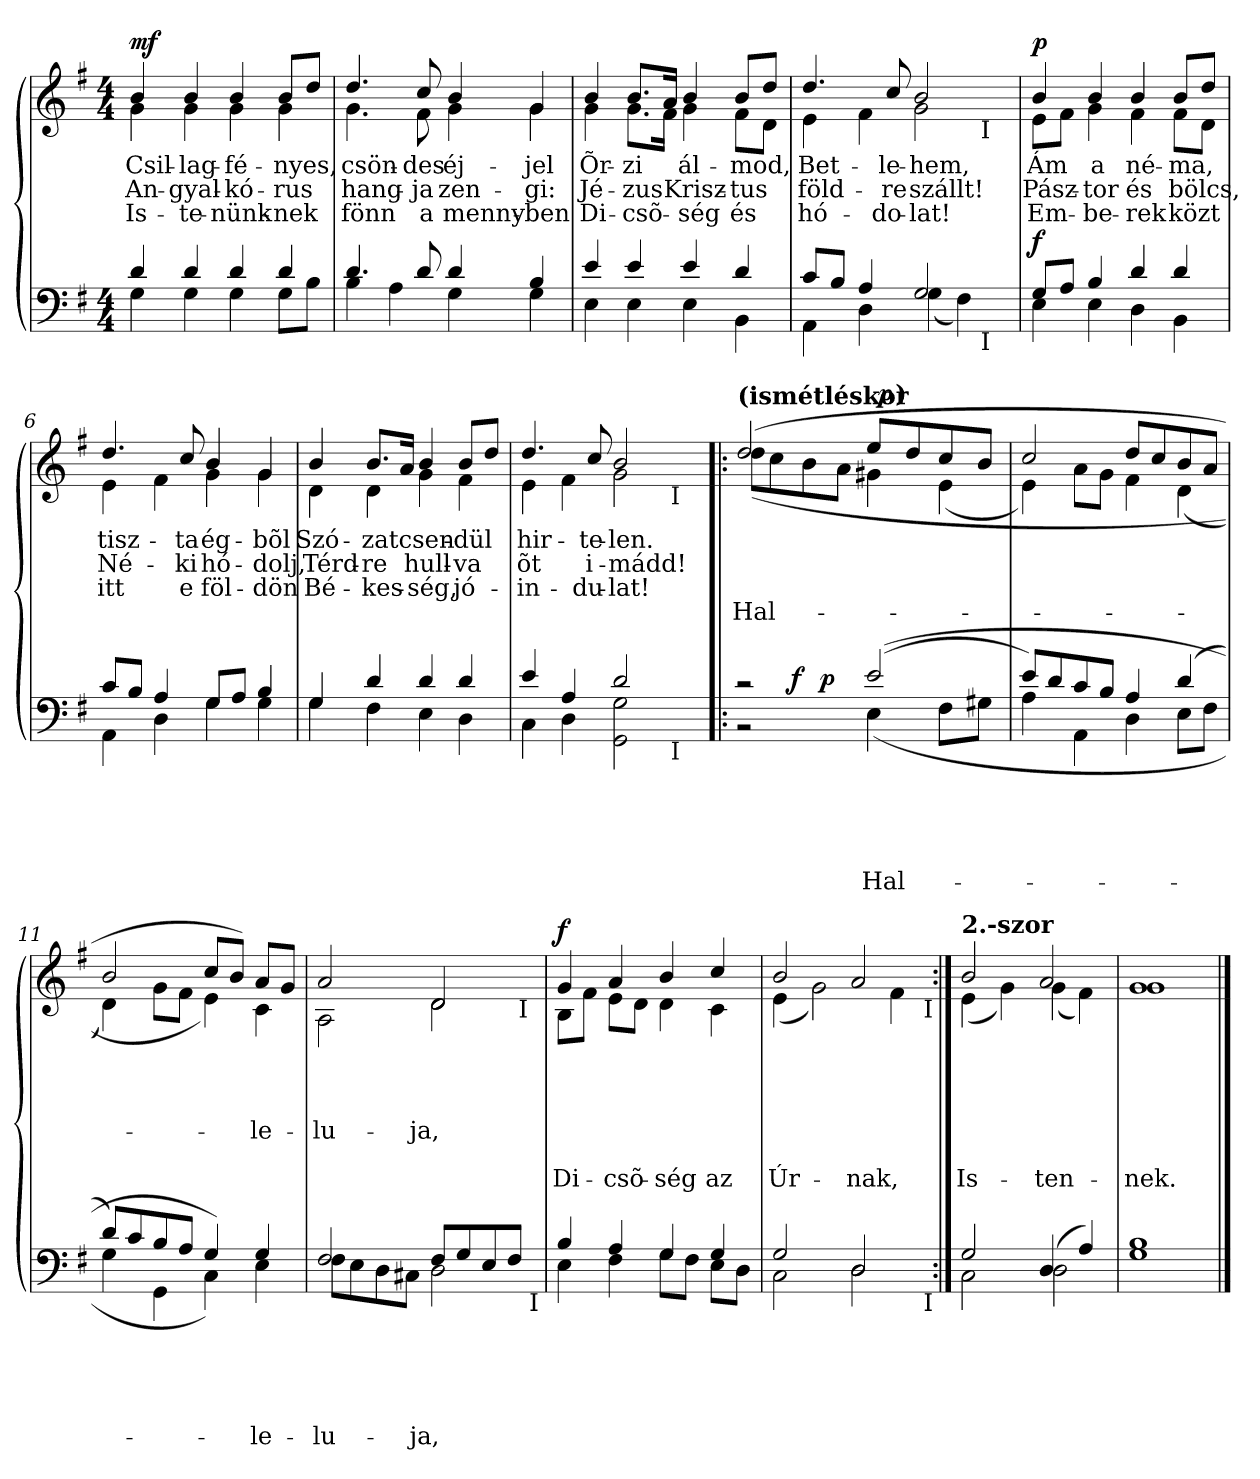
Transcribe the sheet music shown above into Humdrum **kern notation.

**kern	**text	**text	**text	**text	**text	**dynam	**kern	**text	**text	**text	**text	**text	**text	**dynam
*part2	*part2	*part2	*part2	*part2	*part2	*part2	*part1	*part1	*part1	*part1	*part1	*part1	*part1	*part1
*staff2	*staff2	*staff2	*staff2	*staff2	*staff2	*staff2	*staff1	*staff1	*staff1	*staff1	*staff1	*staff1	*staff1	*staff1
*clefF4	*	*	*	*	*	*	*clefG2	*	*	*	*	*	*	*
*k[f#]	*	*	*	*	*	*	*k[f#]	*	*	*	*	*	*	*
*e:	*	*	*	*	*	*	*e:	*	*	*	*	*	*	*
*M4/4	*	*	*	*	*	*	*M4/4	*	*	*	*	*	*	*
=1	=1	=1	=1	=1	=1	=1	=1	=1	=1	=1	=1	=1	=1	=1
*^	*	*	*	*	*	*	*	*	*	*	*	*	*	*
!	!	!	!	!	!	!	!	!LO:TX:a:B:t=Grazioso	!	!	!	!	!	!	!
!	!	!	!	!	!	!	!	!LO:TX:a:t=(    = 100)	!	!	!	!	!	!	!
!	!	!	!	!	!	!	!	!	!LO:LY:b	!LO:LY:b	!LO:LY:b	!	!	!	!LO:DY:b
*	*	*	*	*	*	*	*	*^	*	*	*	*	*	*	*
4d/	4G\	.	.	.	.	.	.	4b/	4g\	Csil-	An-	Is-	.	.	.	mf
!	!	!	!	!	!	!	!	!	!	!LO:LY:b	!LO:LY:b	!LO:LY:b	!	!	!	!
4d/	4G\	.	.	.	.	.	.	4b/	4g\	-lag-	-gyal-	-te-	.	.	.	.
!	!	!	!	!	!	!	!	!	!	!LO:LY:b	!LO:LY:b	!LO:LY:b	!	!	!	!
4d/	4G\	.	.	.	.	.	.	4b/	4g\	-fé-	-kó-	-nünk-	.	.	.	.
!	!	!	!	!	!	!	!	!	!	!LO:LY:b	!LO:LY:b	!LO:LY:b	!	!	!	!
4d/	8G\L	.	.	.	.	.	.	8b/L	4g\	-nyes,	-rus	-nek	.	.	.	.
.	8B\J	.	.	.	.	.	.	8dd/J	.	.	.	.	.	.	.	.
=2	=2	=2	=2	=2	=2	=2	=2	=2	=2	=2	=2	=2	=2	=2	=2	=2
!	!	!	!	!	!	!	!	!	!	!LO:LY:b	!LO:LY:b	!LO:LY:b	!	!	!	!
4.d/	4B\	.	.	.	.	.	.	4.dd/	4.g\	csön-	hang-	fönn	.	.	.	.
.	4A\	.	.	.	.	.	.	.	.	.	.	.	.	.	.	.
!	!	!	!	!	!	!	!	!	!	!LO:LY:b	!LO:LY:b	!LO:LY:b	!	!	!	!
8d/	.	.	.	.	.	.	.	8cc/	8f#\	-des	-ja	a	.	.	.	.
!	!	!	!	!	!	!	!	!	!	!LO:LY:b	!LO:LY:b	!LO:LY:b	!	!	!	!
4d/	4G\	.	.	.	.	.	.	4b/	4g\	éj-	zen-	menny-	.	.	.	.
!	!	!	!	!	!	!	!	!	!	!LO:LY:b	!LO:LY:b	!LO:LY:b	!	!	!	!
4B/	4G\	.	.	.	.	.	.	4g/	4g\	-jel	-gi:	-ben	.	.	.	.
=3	=3	=3	=3	=3	=3	=3	=3	=3	=3	=3	=3	=3	=3	=3	=3	=3
!	!	!	!	!	!	!	!	!	!	!LO:LY:b	!LO:LY:b	!LO:LY:b	!	!	!	!
4e/	4E\	.	.	.	.	.	.	4b/	4g\	Õr-	Jé-	Di-	.	.	.	.
!	!	!	!	!	!	!	!	!	!	!LO:LY:b	!LO:LY:b	!LO:LY:b	!	!	!	!
4e/	4E\	.	.	.	.	.	.	8.b/L	8.g\L	-zi	-zus	-csõ-	.	.	.	.
.	.	.	.	.	.	.	.	16a/Jk	16f#\Jk	.	.	.	.	.	.	.
!	!	!	!	!	!	!	!	!	!	!LO:LY:b	!LO:LY:b	!LO:LY:b	!	!	!	!
4e/	4E\	.	.	.	.	.	.	4b/	4g\	ál-	Krisz-	-ség	.	.	.	.
!	!	!	!	!	!	!	!	!	!	!LO:LY:b	!LO:LY:b	!LO:LY:b	!	!	!	!
4d/	4BB\	.	.	.	.	.	.	8b/L	8f#\L	-mod,	-tus	és	.	.	.	.
.	.	.	.	.	.	.	.	8dd/J	8d\J	.	.	.	.	.	.	.
*	*	*	*	*	*	*	*	*v	*v	*	*	*	*	*	*	*
=4	=4	=4	=4	=4	=4	=4	=4	=4	=4	=4	=4	=4	=4	=4	=4
*	*	*	*	*	*	*	*	*^	*	*	*	*	*	*	*
!	!	!	!	!	!	!	!	!	!	!LO:LY:b	!LO:LY:b	!LO:LY:b	!	!	!	!
*	*^	*	*	*	*	*	*	*	*^	*	*	*	*	*	*	*
8c/L	4AA\	2ryy	.	.	.	.	.	.	4.dd/	4e\	2ryy	Bet-	föld-	hó-	.	.	.	.
8B/J	.	.	.	.	.	.	.	.	.	.	.	.	.	.	.	.	.	.
4A/	4D\	.	.	.	.	.	.	.	.	4f#\	.	.	.	.	.	.	.	.
!	!	!	!	!	!	!	!	!	!	!	!	!LO:LY:b	!LO:LY:b	!LO:LY:b	!	!	!	!
.	.	.	.	.	.	.	.	.	8cc/	.	.	-le-	-re	-do-	.	.	.	.
!	!	!	!	!	!	!	!	!	!	!	!	!LO:LY:b	!LO:LY:b	!LO:LY:b	!	!	!	!
2G/	(<4G\	4ryy	.	.	.	.	.	.	2b/	2g\	4ryy	-hem,	szállt!	-lat!	.	.	.	.
.	4F#\)	16.ryy	.	.	.	.	.	.	.	.	16.ryy	.	.	.	.	.	.	.
!	!	!	!	!	!	!	!	!	!	!	!LO:TX:b:t=I	!	!	!	!	!	!	!
!	!	!LO:TX:b:t=I	!	!	!	!	!	!	!	!	!	!	!	!	!	!	!	!
.	.	8ryy	.	.	.	.	.	.	.	.	8ryy	.	.	.	.	.	.	.
.	.	32ryy	.	.	.	.	.	.	.	.	32ryy	.	.	.	.	.	.	.
*	*v	*v	*	*	*	*	*	*	*	*	*	*	*	*	*	*	*	*
*	*	*	*	*	*	*	*	*v	*v	*v	*	*	*	*	*	*	*
!!LO:LB:g=z
=5	=5	=5	=5	=5	=5	=5	=5	=5	=5	=5	=5	=5	=5	=5	=5
*	*^	*	*	*	*	*	*	*^	*	*	*	*	*	*	*
*	*	*	*	*	*	*	*	*	*	*^	*	*	*	*	*	*	*
!	!	!	!	!	!	!	!	!LO:DY:b	!	!	!	!LO:LY:b	!LO:LY:b	!LO:LY:b	!	!	!	!LO:DY:a
*	*v	*v	*	*	*	*	*	*	*	*	*	*	*	*	*	*	*	*
*	*	*	*	*	*	*	*	*	*v	*v	*	*	*	*	*	*	*
8G/L	4E\	.	.	.	.	.	f	4b/	8e\L	Ám	Pász-	Em-	.	.	.	p
8A/J	.	.	.	.	.	.	.	.	8f#\J	.	.	.	.	.	.	.
!	!	!	!	!	!	!	!	!	!	!LO:LY:b	!LO:LY:b	!LO:LY:b	!	!	!	!
4B/	4E\	.	.	.	.	.	.	4b/	4g\	a	-tor	-be-	.	.	.	.
!	!	!	!	!	!	!	!	!	!	!LO:LY:b	!LO:LY:b	!LO:LY:b	!	!	!	!
4d/	4D\	.	.	.	.	.	.	4b/	4f#\	né-	és	-rek	.	.	.	.
!	!	!	!	!	!	!	!	!	!	!LO:LY:b	!LO:LY:b	!LO:LY:b	!	!	!	!
4d/	4BB\	.	.	.	.	.	.	8b/L	8f#\L	-ma,	bölcs,	közt	.	.	.	.
.	.	.	.	.	.	.	.	8dd/J	8d\J	.	.	.	.	.	.	.
=6	=6	=6	=6	=6	=6	=6	=6	=6	=6	=6	=6	=6	=6	=6	=6	=6
!	!	!	!	!	!	!	!	!	!	!LO:LY:b	!LO:LY:b	!LO:LY:b	!	!	!	!
8c/L	4AA\	.	.	.	.	.	.	4.dd/	4e\	tisz-	Né-	itt	.	.	.	.
8B/J	.	.	.	.	.	.	.	.	.	.	.	.	.	.	.	.
4A/	4D\	.	.	.	.	.	.	.	4f#\	.	.	.	.	.	.	.
!	!	!	!	!	!	!	!	!	!	!LO:LY:b	!LO:LY:b	!LO:LY:b	!	!	!	!
.	.	.	.	.	.	.	.	8cc/	.	-ta	-ki	e	.	.	.	.
!	!	!	!	!	!	!	!	!	!	!LO:LY:b	!LO:LY:b	!LO:LY:b	!	!	!	!
8G/L	4G\	.	.	.	.	.	.	4b/	4g\	ég-	hó-	föl-	.	.	.	.
8A/J	.	.	.	.	.	.	.	.	.	.	.	.	.	.	.	.
!	!	!	!	!	!	!	!	!	!	!LO:LY:b	!LO:LY:b	!LO:LY:b	!	!	!	!
4B/	4G\	.	.	.	.	.	.	4g/	4g\	-bõl	-dolj,	-dön	.	.	.	.
=7	=7	=7	=7	=7	=7	=7	=7	=7	=7	=7	=7	=7	=7	=7	=7	=7
!	!	!	!	!	!	!	!	!	!	!LO:LY:b	!LO:LY:b	!LO:LY:b	!	!	!	!
4G/	4G\	.	.	.	.	.	.	4b/	4d\	Szó-	Térd-	Bé-	.	.	.	.
!	!	!	!	!	!	!	!	!	!	!LO:LY:b	!LO:LY:b	!LO:LY:b	!	!	!	!
4d/	4F#\	.	.	.	.	.	.	8.b/L	4d\	-zat	-re	-kes-	.	.	.	.
.	.	.	.	.	.	.	.	16a/Jk	.	.	.	.	.	.	.	.
!	!	!	!	!	!	!	!	!	!	!LO:LY:b	!LO:LY:b	!LO:LY:b	!	!	!	!
4d/	4E\	.	.	.	.	.	.	4b/	4g\	csen-	hull-	-ség,	.	.	.	.
!	!	!	!	!	!	!	!	!	!	!LO:LY:b	!LO:LY:b	!LO:LY:b	!	!	!	!
4d/	4D\	.	.	.	.	.	.	8b/L	4f#\	-dül	-va	jó-	.	.	.	.
.	.	.	.	.	.	.	.	8dd/J	.	.	.	.	.	.	.	.
*	*	*	*	*	*	*	*	*v	*v	*	*	*	*	*	*	*
=8	=8	=8	=8	=8	=8	=8	=8	=8	=8	=8	=8	=8	=8	=8	=8
!	!	!	!	!	!	!	!	!	!LO:LY:b	!LO:LY:b	!LO:LY:b	!	!	!	!
*	*^	*	*	*	*	*	*	*^	*	*	*	*	*	*	*
*	*	*	*	*	*	*	*	*	*	*^	*	*	*	*	*	*	*
4e/	4C\	2ryy	.	.	.	.	.	.	4.dd/	4e\	2ryy	hir-	õt	-in-	.	.	.	.
4A/	4D\	.	.	.	.	.	.	.	.	4f#\	.	.	.	.	.	.	.	.
!	!	!	!	!	!	!	!	!	!	!	!	!LO:LY:b	!LO:LY:b	!LO:LY:b	!	!	!	!
.	.	.	.	.	.	.	.	.	8cc/	.	.	-te-	i-	-du-	.	.	.	.
!	!	!	!	!	!	!	!	!	!	!	!	!LO:LY:b	!LO:LY:b	!LO:LY:b	!	!	!	!
2d/	2GG\ 2G\	4ryy	.	.	.	.	.	.	2b/	2g\	4ryy	-len.	-mádd!	-lat!	.	.	.	.
.	.	16ryy	.	.	.	.	.	.	.	.	16ryy	.	.	.	.	.	.	.
!	!	!	!	!	!	!	!	!	!	!	!LO:TX:b:t=I	!	!	!	!	!	!	!
!	!	!LO:TX:b:t=I	!	!	!	!	!	!	!	!	!	!	!	!	!	!	!	!
.	.	8.ryy	.	.	.	.	.	.	.	.	8.ryy	.	.	.	.	.	.	.
*	*v	*v	*	*	*	*	*	*	*	*	*	*	*	*	*	*	*	*
*	*	*	*	*	*	*	*	*v	*v	*v	*	*	*	*	*	*	*
!!LO:LB:g=z
=9!|:	=9!|:	=9!|:	=9!|:	=9!|:	=9!|:	=9!|:	=9!|:	=9!|:	=9!|:	=9!|:	=9!|:	=9!|:	=9!|:	=9!|:	=9!|:
*	*^	*	*	*	*	*	*	*^	*	*	*	*	*	*	*
*	*	*	*	*	*	*	*	*	*	*^	*	*	*	*	*	*	*
!	!	!	!	!	!	!	!	!	!LO:TX:a:B:t=(ismétléskor	!	!	!	!	!	!	!	!	!
!	!	!	!	!	!	!	!	!	!	!	!	!	!	!	!LO:LY:b	!	!	!
*	*	*^	*	*	*	*	*	*	*	*	*^	*	*	*	*	*	*	*
2r	2r	8..ryy	4ryy	.	.	.	.	.	.	(>2dd/	(<8dd\L	2ryy	2ryy	.	.	.	Hal-	.	.	.
.	.	.	.	.	.	.	.	.	.	.	8cc\	.	.	.	.	.	.	.	.	.
!	!	!	!	!	!	!	!	!	!LO:DY:a	!	!	!	!	!	!	!	!	!	!	!
.	.	2ryy	.	.	.	.	.	.	f	.	.	.	.	.	.	.	.	.	.	.
.	.	.	16ryy	.	.	.	.	.	.	.	8b\	.	.	.	.	.	.	.	.	.
!	!	!	!	!	!	!	!	!	!LO:DY:a	!	!	!	!	!	!	!	!	!	!	!
.	.	.	2ryy	.	.	.	.	.	p	.	.	.	.	.	.	.	.	.	.	.
.	.	.	.	.	.	.	.	.	.	.	8a\J	.	.	.	.	.	.	.	.	.
!	!	!	!	!	!	!	!	!LO:LY:a	!	!	!	!	!	!	!	!	!	!	!	!
((2e/	(<4E\	.	.	.	.	.	.	Hal-	.	8ee/L	4g#X\	32ryy	16.ryy	.	.	.	.	.	.	.
!	!	!	!	!	!	!	!	!	!	!	!	!	!	!	!	!	!	!	!	!LO:DY:a
.	.	.	.	.	.	.	.	.	.	.	.	4...ryy	.	.	.	.	.	.	.	p
!	!	!	!	!	!	!	!	!	!	!	!	!	!LO:TX:a:B:t=)	!	!	!	!	!	!	!
.	.	.	.	.	.	.	.	.	.	.	.	.	4ryy	.	.	.	.	.	.	.
.	.	.	.	.	.	.	.	.	.	8dd/	.	.	.	.	.	.	.	.	.	.
.	.	4ryy	.	.	.	.	.	.	.	.	.	.	.	.	.	.	.	.	.	.
.	8F#\L	.	.	.	.	.	.	.	.	8cc/	(<4e\	.	.	.	.	.	.	.	.	.
.	.	.	8.ryy	.	.	.	.	.	.	.	.	.	.	.	.	.	.	.	.	.
.	.	.	.	.	.	.	.	.	.	.	.	.	8ryy	.	.	.	.	.	.	.
.	8G#X\J	.	.	.	.	.	.	.	.	8b/J	.	.	.	.	.	.	.	.	.	.
.	.	32ryy	.	.	.	.	.	.	.	.	.	.	32ryy	.	.	.	.	.	.	.
*	*v	*v	*v	*	*	*	*	*	*	*	*	*	*	*	*	*	*	*	*	*
*	*	*	*	*	*	*	*	*	*v	*v	*v	*	*	*	*	*	*	*
=10	=10	=10	=10	=10	=10	=10	=10	=10	=10	=10	=10	=10	=10	=10	=10	=10
8e/L)	4A\	.	.	.	.	.	.	2cc/	4e\)	.	.	.	.	.	.	.
8d/	.	.	.	.	.	.	.	.	.	.	.	.	.	.	.	.
8c/	4AA\	.	.	.	.	.	.	.	8a\L	.	.	.	.	.	.	.
8B/J	.	.	.	.	.	.	.	.	8g\J	.	.	.	.	.	.	.
4A/	4D\	.	.	.	.	.	.	8dd/L	4f#\	.	.	.	.	.	.	.
.	.	.	.	.	.	.	.	8cc/	.	.	.	.	.	.	.	.
(4d/	8E\L	.	.	.	.	.	.	8b/	(<4d\	.	.	.	.	.	.	.
.	8F#\J	.	.	.	.	.	.	8a/J	.	.	.	.	.	.	.	.
=11	=11	=11	=11	=11	=11	=11	=11	=11	=11	=11	=11	=11	=11	=11	=11	=11
8d/L)	4G\	.	.	.	.	.	.	2b/	4d\)	.	.	.	.	.	.	.
8c/	.	.	.	.	.	.	.	.	.	.	.	.	.	.	.	.
8B/	4GG\	.	.	.	.	.	.	.	8g\L	.	.	.	.	.	.	.
8A/J	.	.	.	.	.	.	.	.	8f#\J	.	.	.	.	.	.	.
4G/)	4C\)	.	.	.	.	.	.	8cc/L	4e\)	.	.	.	.	.	.	.
.	.	.	.	.	.	.	.	8b/J)	.	.	.	.	.	.	.	.
!	!	!	!	!	!	!LO:LY:a	!	!	!	!	!	!	!	!	!	!
!	!	!	!	!	!	!	!	!	!	!	!	!	!LO:LY:b	!	!	!
4G/	4E\	.	.	.	.	-le-	.	8a/L	4c\	.	.	.	-le-	.	.	.
.	.	.	.	.	.	.	.	8g/J	.	.	.	.	.	.	.	.
*v	*v	*	*	*	*	*	*	*	*	*	*	*	*	*	*	*
*	*	*	*	*	*	*	*v	*v	*	*	*	*	*	*	*
=12	=12	=12	=12	=12	=12	=12	=12	=12	=12	=12	=12	=12	=12	=12
!	!	!	!	!	!LO:LY:a	!	!	!	!	!	!	!	!	!
*^	*	*	*	*	*	*	*	*	*	*	*	*	*	*
!	!	!	!	!	!	!	!	!	!	!	!	!LO:LY:b	!	!	!
*	*^	*	*	*	*	*	*	*^	*	*	*	*	*	*	*
*	*	*	*	*	*	*	*	*	*	*^	*	*	*	*	*	*	*
2F#/	8F#\L	2...ryy	.	.	.	.	-lu-	.	2a/	2A\	2ryy	.	.	.	-lu-	.	.	.
.	8E\	.	.	.	.	.	.	.	.	.	.	.	.	.	.	.	.	.
.	8D\	.	.	.	.	.	.	.	.	.	.	.	.	.	.	.	.	.
.	8C#X\J	.	.	.	.	.	.	.	.	.	.	.	.	.	.	.	.	.
!	!	!	!	!	!	!	!LO:LY:a	!	!	!	!	!	!	!	!	!	!	!
!	!	!	!	!	!	!	!	!	!	!	!	!	!	!	!LO:LY:b	!	!	!
8F#/L	2D\	.	.	.	.	.	-ja,	.	2d/	2d\	4ryy	.	.	.	-ja,	.	.	.
8G/	.	.	.	.	.	.	.	.	.	.	.	.	.	.	.	.	.	.
8E/	.	.	.	.	.	.	.	.	.	.	8ryy	.	.	.	.	.	.	.
8F#/J	.	.	.	.	.	.	.	.	.	.	32ryy	.	.	.	.	.	.	.
!	!	!	!	!	!	!	!	!	!	!	!LO:TX:b:t=I	!	!	!	!	!	!	!
.	.	.	.	.	.	.	.	.	.	.	16.ryy	.	.	.	.	.	.	.
!	!	!LO:TX:b:t=I	!	!	!	!	!	!	!	!	!	!	!	!	!	!	!	!
.	.	16ryy	.	.	.	.	.	.	.	.	.	.	.	.	.	.	.	.
*	*v	*v	*	*	*	*	*	*	*	*	*	*	*	*	*	*	*	*
*	*	*	*	*	*	*	*	*v	*v	*v	*	*	*	*	*	*	*
!!LO:LB:g=z
=13	=13	=13	=13	=13	=13	=13	=13	=13	=13	=13	=13	=13	=13	=13	=13
*	*^	*	*	*	*	*	*	*^	*	*	*	*	*	*	*
*	*	*	*	*	*	*	*	*	*	*^	*	*	*	*	*	*	*
!	!	!	!	!	!	!	!	!	!	!	!	!	!	!	!	!	!LO:LY:b	!LO:DY:a
*	*v	*v	*	*	*	*	*	*	*	*	*	*	*	*	*	*	*	*
*	*	*	*	*	*	*	*	*	*v	*v	*	*	*	*	*	*	*
4B/	4E\	.	.	.	.	.	.	4g/	8B\L	.	.	.	.	.	Di-	f
.	.	.	.	.	.	.	.	.	8f#\J	.	.	.	.	.	.	.
!	!	!	!	!	!	!	!	!	!	!	!	!	!	!	!LO:LY:b	!
4A/	4F#\	.	.	.	.	.	.	4a/	8e\L	.	.	.	.	.	-csõ-	.
.	.	.	.	.	.	.	.	.	8d\J	.	.	.	.	.	.	.
!	!	!	!	!	!	!	!	!	!	!	!	!	!	!	!LO:LY:b	!
4G/	8G\L	.	.	.	.	.	.	4b/	4d\	.	.	.	.	.	-ség	.
.	8F#\J	.	.	.	.	.	.	.	.	.	.	.	.	.	.	.
!	!	!	!	!	!	!	!	!	!	!	!	!	!	!	!LO:LY:b	!
4G/	8E\L	.	.	.	.	.	.	4cc/	4c\	.	.	.	.	.	az	.
.	8D\J	.	.	.	.	.	.	.	.	.	.	.	.	.	.	.
*	*	*	*	*	*	*	*	*v	*v	*	*	*	*	*	*	*
=14	=14	=14	=14	=14	=14	=14	=14	=14	=14	=14	=14	=14	=14	=14	=14
!	!	!	!	!	!	!	!	!LO:TX:a:B:t=1.-ször	!	!	!	!	!	!	!
!	!	!	!	!	!	!	!	!	!	!	!	!	!	!LO:LY:b	!
*	*^	*	*	*	*	*	*	*^	*	*	*	*	*	*	*
*	*	*	*	*	*	*	*	*	*	*^	*	*	*	*	*	*	*
2G/	2C\	2...ryy	.	.	.	.	.	.	2b/	(<4e\	2...ryy	.	.	.	.	.	Úr-	.
.	.	.	.	.	.	.	.	.	.	2g\)	.	.	.	.	.	.	.	.
!	!	!	!	!	!	!	!	!	!	!	!	!	!	!	!	!	!LO:LY:b	!
2D/	2D\	.	.	.	.	.	.	.	2a/	.	.	.	.	.	.	.	-nak,	.
.	.	.	.	.	.	.	.	.	.	4f#\	.	.	.	.	.	.	.	.
!	!	!	!	!	!	!	!	!	!	!	!LO:TX:b:t=I	!	!	!	!	!	!	!
!	!	!LO:TX:b:t=I	!	!	!	!	!	!	!	!	!	!	!	!	!	!	!	!
.	.	16ryy	.	.	.	.	.	.	.	.	16ryy	.	.	.	.	.	.	.
*	*v	*v	*	*	*	*	*	*	*	*	*	*	*	*	*	*	*	*
*	*	*	*	*	*	*	*	*v	*v	*v	*	*	*	*	*	*	*
=15:|!	=15:|!	=15:|!	=15:|!	=15:|!	=15:|!	=15:|!	=15:|!	=15:|!	=15:|!	=15:|!	=15:|!	=15:|!	=15:|!	=15:|!	=15:|!
*	*^	*	*	*	*	*	*	*^	*	*	*	*	*	*	*
*	*	*	*	*	*	*	*	*	*	*^	*	*	*	*	*	*	*
!	!	!	!	!	!	!	!	!	!LO:TX:a:B:t=2.-szor	!	!	!	!	!	!	!	!	!
!	!	!	!	!	!	!	!	!	!	!	!	!	!	!	!	!	!LO:LY:b	!
*	*v	*v	*	*	*	*	*	*	*	*	*	*	*	*	*	*	*	*
*	*	*	*	*	*	*	*	*	*v	*v	*	*	*	*	*	*	*
2G/	2C\	.	.	.	.	.	.	2b/	(<4e\	.	.	.	.	.	Is-	.
.	.	.	.	.	.	.	.	.	4g\)	.	.	.	.	.	.	.
!	!	!	!	!	!	!	!	!	!	!	!	!	!	!	!LO:LY:b	!
(>4D/	2D\	.	.	.	.	.	.	2a/	(<4g\	.	.	.	.	.	-ten-	.
4A/)	.	.	.	.	.	.	.	.	4f#\)	.	.	.	.	.	.	.
=16	=16	=16	=16	=16	=16	=16	=16	=16	=16	=16	=16	=16	=16	=16	=16	=16
!	!	!	!	!	!	!	!	!	!	!	!	!	!	!	!LO:LY:b	!
1B	1G	.	.	.	.	.	.	1g	1g	.	.	.	.	.	-nek.	.
*v	*v	*	*	*	*	*	*	*	*	*	*	*	*	*	*	*
*	*	*	*	*	*	*	*v	*v	*	*	*	*	*	*	*
==	==	==	==	==	==	==	==	==	==	==	==	==	==	==
*-	*-	*-	*-	*-	*-	*-	*-	*-	*-	*-	*-	*-	*-	*-
